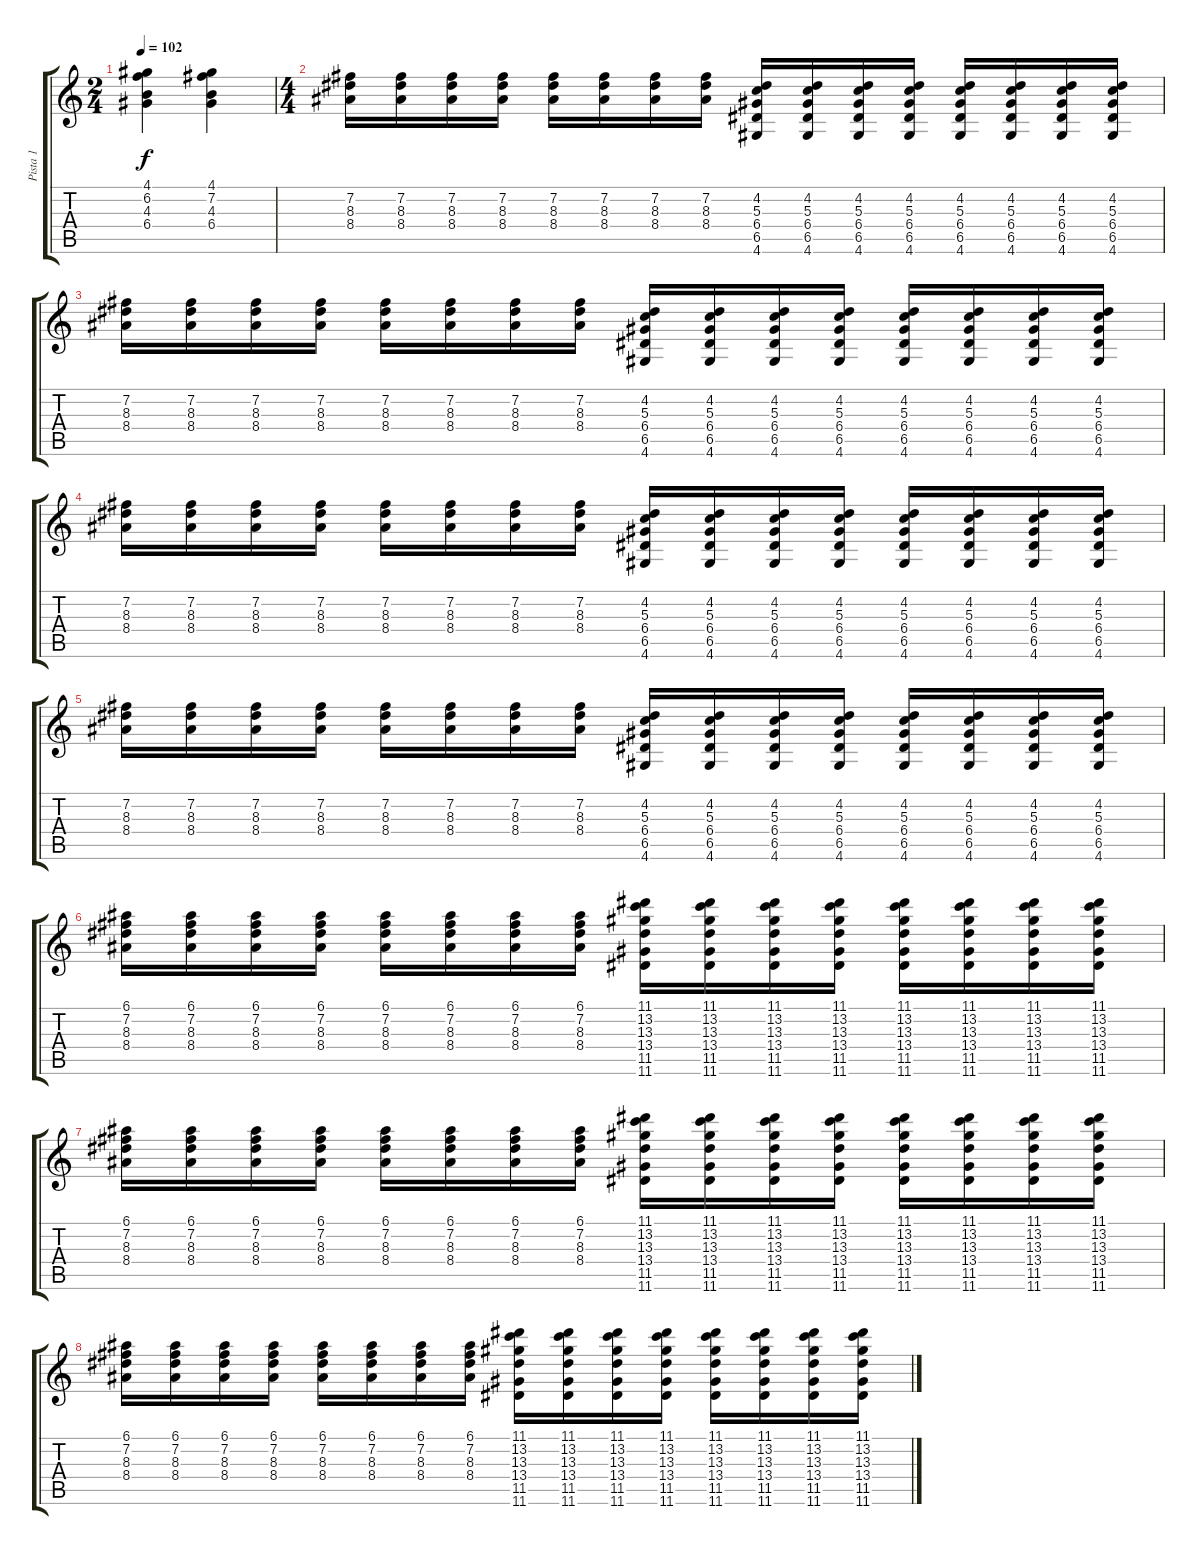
\track ("Pista 1" "Pista 1") {solo instrument overdrivenguitar}
\staff {score tabs}
\tuning (E4 B3 G3 D3 A2 E2) {hide}
\ts (2 4)
\tempo 102
\clef g2
\ks c
(4.1 6.2 4.3 6.4).4{dy f} (4.1 7.2 4.3 6.4).4 |
\ts (4 4)
(7.2 8.3 8.4).16 (7.2 8.3 8.4).16 (7.2 8.3 8.4).16 (7.2 8.3 8.4).16 (7.2 8.3 8.4).16 (7.2 8.3 8.4).16 (7.2 8.3 8.4).16 (7.2 8.3 8.4).16 (4.2 5.3 6.4 6.5 4.6).16 (4.2 5.3 6.4 6.5 4.6).16 (4.2 5.3 6.4 6.5 4.6).16 (4.2 5.3 6.4 6.5 4.6).16 (4.2 5.3 6.4 6.5 4.6).16 (4.2 5.3 6.4 6.5 4.6).16 (4.2 5.3 6.4 6.5 4.6).16 (4.2 5.3 6.4 6.5 4.6).16 |
(7.2 8.3 8.4).16 (7.2 8.3 8.4).16 (7.2 8.3 8.4).16 (7.2 8.3 8.4).16 (7.2 8.3 8.4).16 (7.2 8.3 8.4).16 (7.2 8.3 8.4).16 (7.2 8.3 8.4).16 (4.2 5.3 6.4 6.5 4.6).16 (4.2 5.3 6.4 6.5 4.6).16 (4.2 5.3 6.4 6.5 4.6).16 (4.2 5.3 6.4 6.5 4.6).16 (4.2 5.3 6.4 6.5 4.6).16 (4.2 5.3 6.4 6.5 4.6).16 (4.2 5.3 6.4 6.5 4.6).16 (4.2 5.3 6.4 6.5 4.6).16 |
(7.2 8.3 8.4).16 (7.2 8.3 8.4).16 (7.2 8.3 8.4).16 (7.2 8.3 8.4).16 (7.2 8.3 8.4).16 (7.2 8.3 8.4).16 (7.2 8.3 8.4).16 (7.2 8.3 8.4).16 (4.2 5.3 6.4 6.5 4.6).16 (4.2 5.3 6.4 6.5 4.6).16 (4.2 5.3 6.4 6.5 4.6).16 (4.2 5.3 6.4 6.5 4.6).16 (4.2 5.3 6.4 6.5 4.6).16 (4.2 5.3 6.4 6.5 4.6).16 (4.2 5.3 6.4 6.5 4.6).16 (4.2 5.3 6.4 6.5 4.6).16 |
(7.2 8.3 8.4).16 (7.2 8.3 8.4).16 (7.2 8.3 8.4).16 (7.2 8.3 8.4).16 (7.2 8.3 8.4).16 (7.2 8.3 8.4).16 (7.2 8.3 8.4).16 (7.2 8.3 8.4).16 (4.2 5.3 6.4 6.5 4.6).16 (4.2 5.3 6.4 6.5 4.6).16 (4.2 5.3 6.4 6.5 4.6).16 (4.2 5.3 6.4 6.5 4.6).16 (4.2 5.3 6.4 6.5 4.6).16 (4.2 5.3 6.4 6.5 4.6).16 (4.2 5.3 6.4 6.5 4.6).16 (4.2 5.3 6.4 6.5 4.6).16 |
(6.1 7.2 8.3 8.4).16 (6.1 7.2 8.3 8.4).16 (6.1 7.2 8.3 8.4).16 (6.1 7.2 8.3 8.4).16 (6.1 7.2 8.3 8.4).16 (6.1 7.2 8.3 8.4).16 (6.1 7.2 8.3 8.4).16 (6.1 7.2 8.3 8.4).16 (11.1 13.2 13.3 13.4 11.5 11.6).16 (11.1 13.2 13.3 13.4 11.5 11.6).16 (11.1 13.2 13.3 13.4 11.5 11.6).16 (11.1 13.2 13.3 13.4 11.5 11.6).16 (11.1 13.2 13.3 13.4 11.5 11.6).16 (11.1 13.2 13.3 13.4 11.5 11.6).16 (11.1 13.2 13.3 13.4 11.5 11.6).16 (11.1 13.2 13.3 13.4 11.5 11.6).16 |
(6.1 7.2 8.3 8.4).16 (6.1 7.2 8.3 8.4).16 (6.1 7.2 8.3 8.4).16 (6.1 7.2 8.3 8.4).16 (6.1 7.2 8.3 8.4).16 (6.1 7.2 8.3 8.4).16 (6.1 7.2 8.3 8.4).16 (6.1 7.2 8.3 8.4).16 (11.1 13.2 13.3 13.4 11.5 11.6).16 (11.1 13.2 13.3 13.4 11.5 11.6).16 (11.1 13.2 13.3 13.4 11.5 11.6).16 (11.1 13.2 13.3 13.4 11.5 11.6).16 (11.1 13.2 13.3 13.4 11.5 11.6).16 (11.1 13.2 13.3 13.4 11.5 11.6).16 (11.1 13.2 13.3 13.4 11.5 11.6).16 (11.1 13.2 13.3 13.4 11.5 11.6).16 |
(6.1 7.2 8.3 8.4).16 (6.1 7.2 8.3 8.4).16 (6.1 7.2 8.3 8.4).16 (6.1 7.2 8.3 8.4).16 (6.1 7.2 8.3 8.4).16 (6.1 7.2 8.3 8.4).16 (6.1 7.2 8.3 8.4).16 (6.1 7.2 8.3 8.4).16 (11.1 13.2 13.3 13.4 11.5 11.6).16 (11.1 13.2 13.3 13.4 11.5 11.6).16 (11.1 13.2 13.3 13.4 11.5 11.6).16 (11.1 13.2 13.3 13.4 11.5 11.6).16 (11.1 13.2 13.3 13.4 11.5 11.6).16 (11.1 13.2 13.3 13.4 11.5 11.6).16 (11.1 13.2 13.3 13.4 11.5 11.6).16 (11.1 13.2 13.3 13.4 11.5 11.6).16
